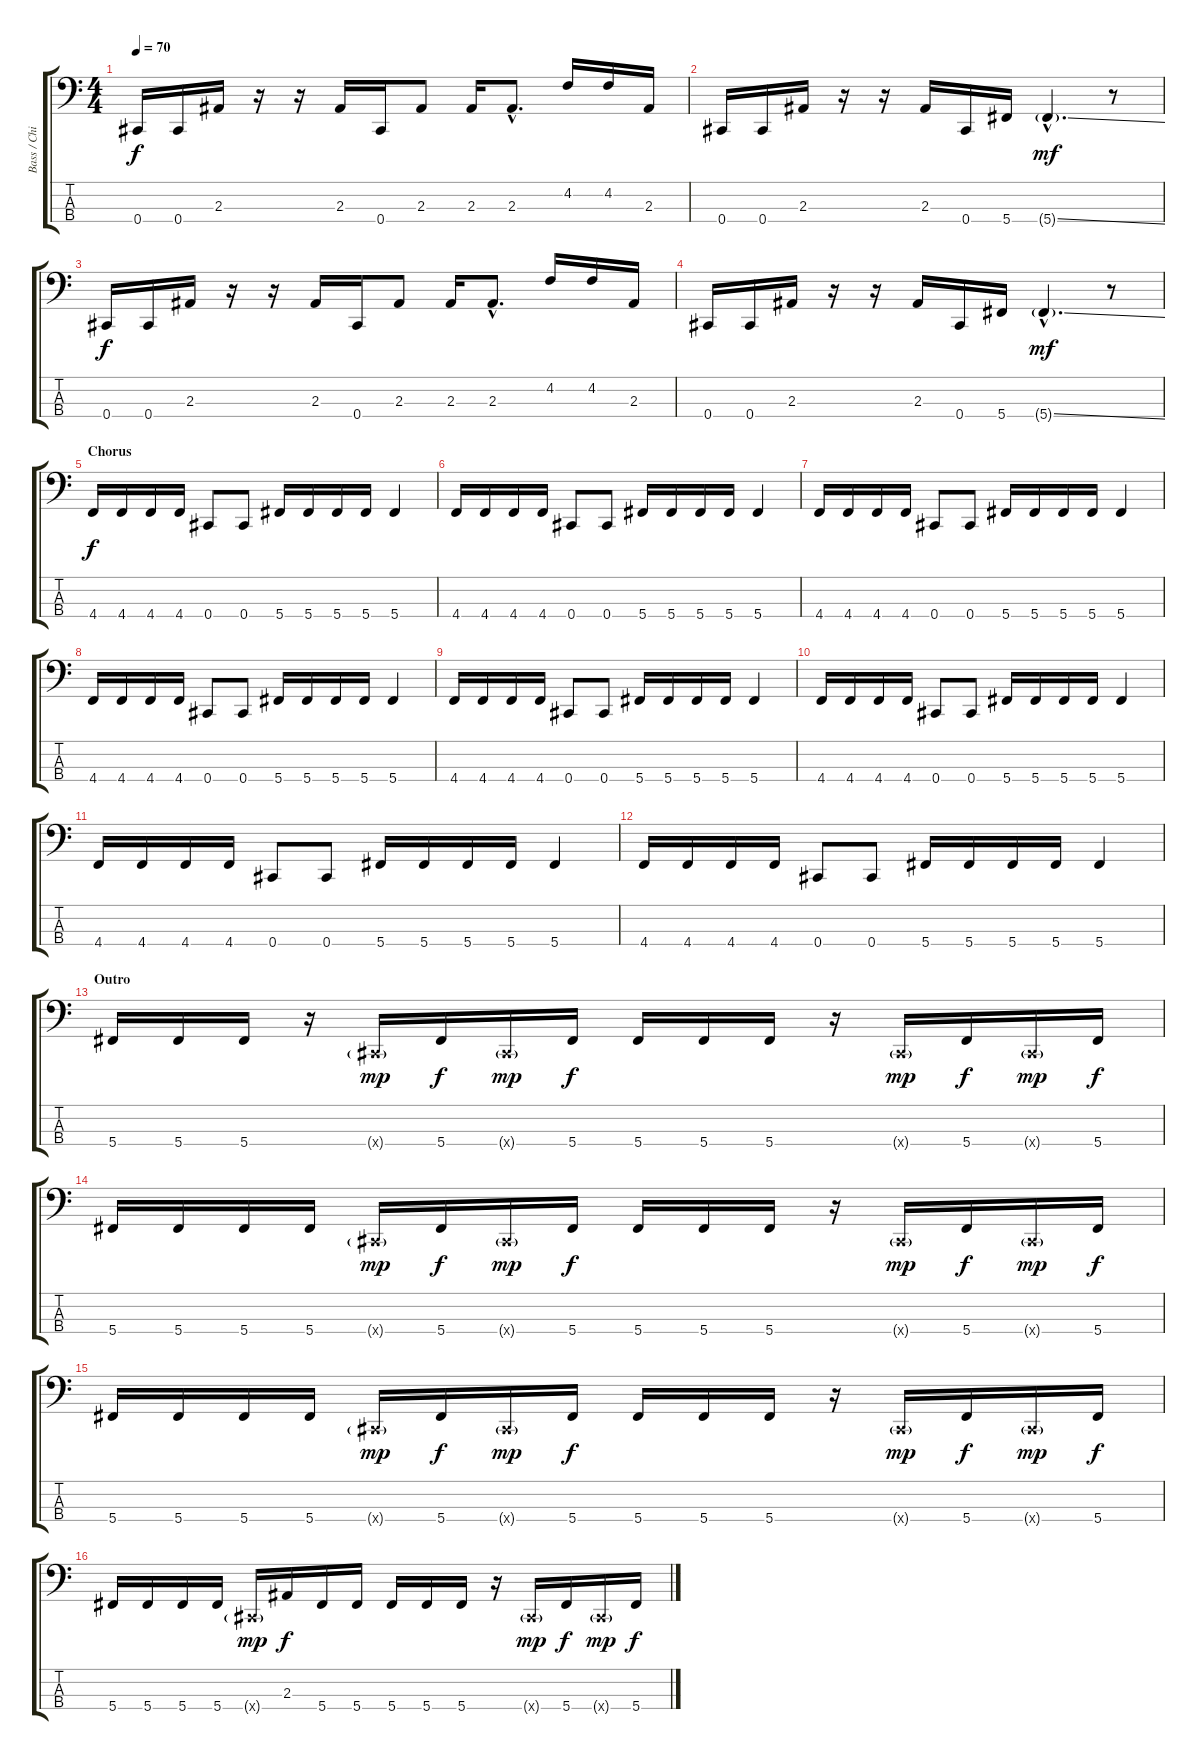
\track ("Bass / Chi cheng" "Bass / Chi") {instrument electricbassfinger}
\staff {score tabs}
\tuning (Gb2 Db2 Ab1 Db1) {hide}
\ts (4 4)
\tempo 70
\clef f4
\ks c
0.4.16{dy f} 0.4.16 2.3.16 r.16 r.16 2.3.16 0.4.16 2.3.8 2.3.16 2.3{hac}.8{d} 4.2.16 4.2.16 2.3.16 |
0.4.16 0.4.16 2.3.16 r.16 r.16 2.3.16 0.4.16 5.4.16 5.4{ss g hac}.4{d dy mf} r.8 |
0.4.16{dy f} 0.4.16 2.3.16 r.16 r.16 2.3.16 0.4.16 2.3.8 2.3.16 2.3{hac}.8{d} 4.2.16 4.2.16 2.3.16 |
0.4.16 0.4.16 2.3.16 r.16 r.16 2.3.16 0.4.16 5.4.16 5.4{ss g hac}.4{d dy mf} r.8 |
\section ("" "Chorus")
4.4.16{dy f} 4.4.16 4.4.16 4.4.16 0.4.8 0.4.8 5.4.16 5.4.16 5.4.16 5.4.16 5.4.4 |
4.4.16 4.4.16 4.4.16 4.4.16 0.4.8 0.4.8 5.4.16 5.4.16 5.4.16 5.4.16 5.4.4 |
4.4.16 4.4.16 4.4.16 4.4.16 0.4.8 0.4.8 5.4.16 5.4.16 5.4.16 5.4.16 5.4.4 |
4.4.16 4.4.16 4.4.16 4.4.16 0.4.8 0.4.8 5.4.16 5.4.16 5.4.16 5.4.16 5.4.4 |
4.4.16 4.4.16 4.4.16 4.4.16 0.4.8 0.4.8 5.4.16 5.4.16 5.4.16 5.4.16 5.4.4 |
4.4.16 4.4.16 4.4.16 4.4.16 0.4.8 0.4.8 5.4.16 5.4.16 5.4.16 5.4.16 5.4.4 |
4.4.16 4.4.16 4.4.16 4.4.16 0.4.8 0.4.8 5.4.16 5.4.16 5.4.16 5.4.16 5.4.4 |
4.4.16 4.4.16 4.4.16 4.4.16 0.4.8 0.4.8 5.4.16 5.4.16 5.4.16 5.4.16 5.4.4 |
\section ("" "Outro")
5.4.16 5.4.16 5.4.16 r.16 0.4{g x}.16{dy mp} 5.4.16{dy f} 0.4{g x}.16{dy mp} 5.4.16{dy f} 5.4.16 5.4.16 5.4.16 r.16 0.4{g x}.16{dy mp} 5.4.16{dy f} 0.4{g x}.16{dy mp} 5.4.16{dy f} |
5.4.16 5.4.16 5.4.16 5.4.16 0.4{g x}.16{dy mp} 5.4.16{dy f} 0.4{g x}.16{dy mp} 5.4.16{dy f} 5.4.16 5.4.16 5.4.16 r.16 0.4{g x}.16{dy mp} 5.4.16{dy f} 0.4{g x}.16{dy mp} 5.4.16{dy f} |
5.4.16 5.4.16 5.4.16 5.4.16 0.4{g x}.16{dy mp} 5.4.16{dy f} 0.4{g x}.16{dy mp} 5.4.16{dy f} 5.4.16 5.4.16 5.4.16 r.16 0.4{g x}.16{dy mp} 5.4.16{dy f} 0.4{g x}.16{dy mp} 5.4.16{dy f} |
5.4.16 5.4.16 5.4.16 5.4.16 0.4{g x}.16{dy mp} 2.3.16{dy f} 5.4.16 5.4.16 5.4.16 5.4.16 5.4.16 r.16 0.4{g x}.16{dy mp} 5.4.16{dy f} 0.4{g x}.16{dy mp} 5.4.16{dy f}
